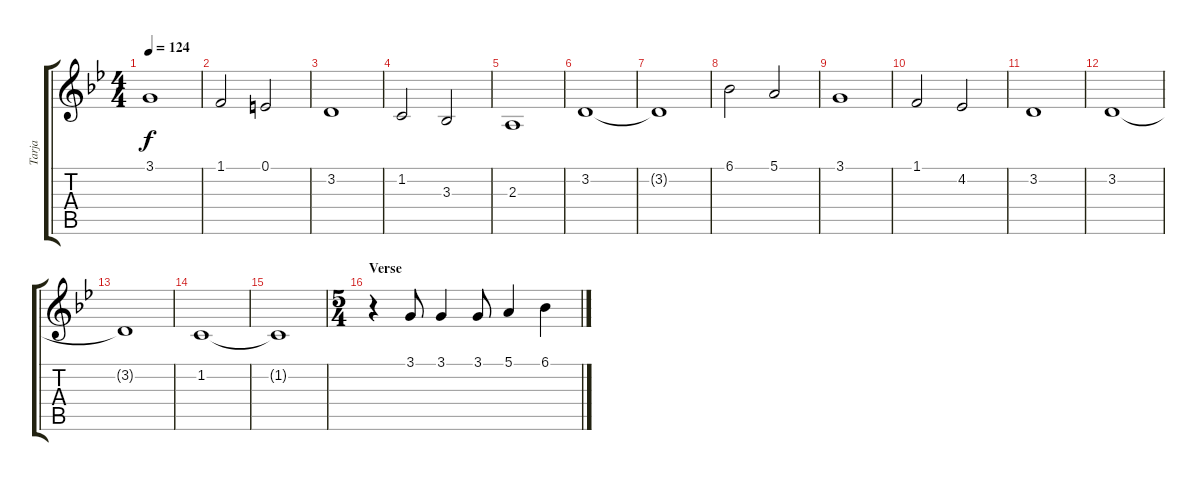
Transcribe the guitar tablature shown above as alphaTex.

\track ("Tarja" "Tarja") {instrument pad4choir}
\staff {score tabs}
\tuning (E4 B3 G3 D3 A2 E2) {hide}
\ts (4 4)
\tempo 124
\clef g2
\ks bb
3.1.1{dy f} |
1.1.2 0.1.2 |
3.2.1 |
1.2.2 3.3.2 |
2.3.1 |
3.2.1 |
3.2{t}.1 |
6.1.2 5.1.2 |
3.1.1 |
1.1.2 4.2.2 |
3.2.1 |
3.2.1 |
3.2{t}.1 |
1.2.1 |
1.2{t}.1 |
\ts (5 4)
\section ("" "Verse")
r.4 3.1.8 3.1.4 3.1.8 5.1.4 6.1.4
